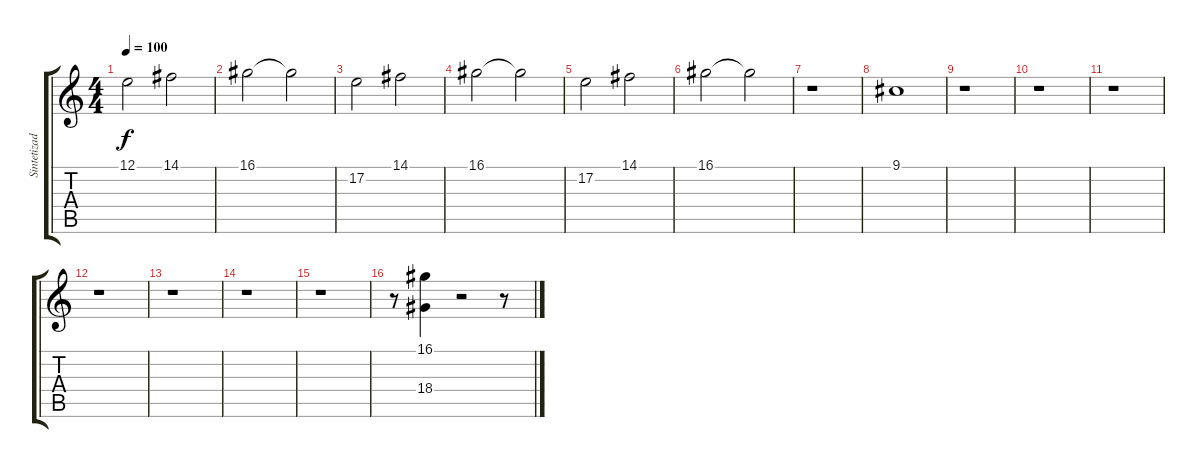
\track ("Sintetizador" "Sintetizad") {instrument fx5brightness}
\staff {score tabs}
\tuning (E4 B3 G3 D3 A2 E2) {hide}
\ts (4 4)
\tempo 100
\clef g2
\ks c
12.1.2{dy f} 14.1.2 |
16.1.2 16.1{t}.2 |
17.2.2 14.1.2 |
16.1.2 16.1{t}.2 |
17.2.2 14.1.2 |
16.1.2 16.1{t}.2 |
r.1 |
9.1.1 |
r.1 |
r.1 |
r.1 |
r.1 |
r.1 |
r.1 |
r.1 |
r.8 (16.1 18.4).4{instrument tinklebell} r.2 r.8
